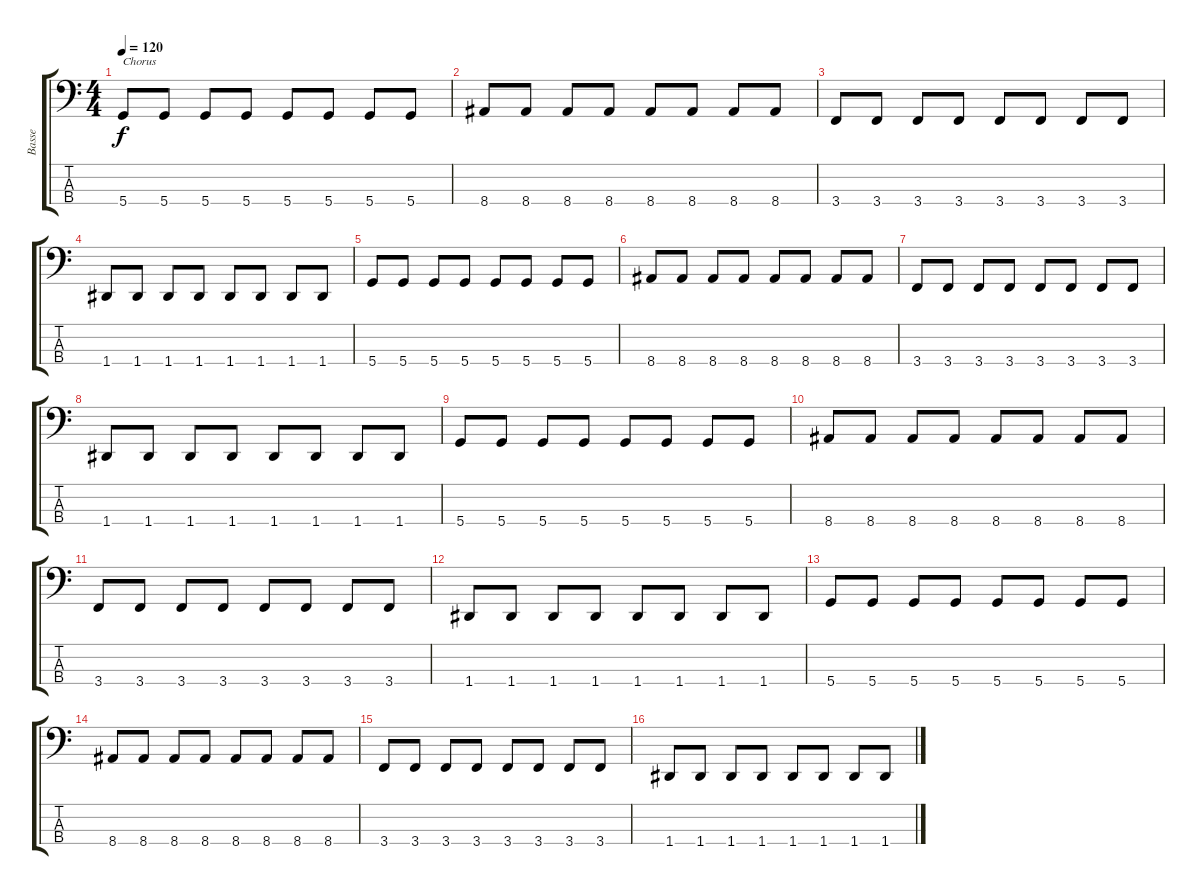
\track ("Basse" "Basse") {instrument electricbassfinger}
\staff {score tabs}
\tuning (G2 D2 A1 D1) {hide}
\ts (4 4)
\tempo 120
\clef f4
\ks c
5.4.8{txt "Chorus" dy f} 5.4.8 5.4.8 5.4.8 5.4.8 5.4.8 5.4.8 5.4.8 |
8.4.8 8.4.8 8.4.8 8.4.8 8.4.8 8.4.8 8.4.8 8.4.8 |
3.4.8 3.4.8 3.4.8 3.4.8 3.4.8 3.4.8 3.4.8 3.4.8 |
1.4.8 1.4.8 1.4.8 1.4.8 1.4.8 1.4.8 1.4.8 1.4.8 |
5.4.8 5.4.8 5.4.8 5.4.8 5.4.8 5.4.8 5.4.8 5.4.8 |
8.4.8 8.4.8 8.4.8 8.4.8 8.4.8 8.4.8 8.4.8 8.4.8 |
3.4.8 3.4.8 3.4.8 3.4.8 3.4.8 3.4.8 3.4.8 3.4.8 |
1.4.8 1.4.8 1.4.8 1.4.8 1.4.8 1.4.8 1.4.8 1.4.8 |
5.4.8 5.4.8 5.4.8 5.4.8 5.4.8 5.4.8 5.4.8 5.4.8 |
8.4.8 8.4.8 8.4.8 8.4.8 8.4.8 8.4.8 8.4.8 8.4.8 |
3.4.8 3.4.8 3.4.8 3.4.8 3.4.8 3.4.8 3.4.8 3.4.8 |
1.4.8 1.4.8 1.4.8 1.4.8 1.4.8 1.4.8 1.4.8 1.4.8 |
5.4.8 5.4.8 5.4.8 5.4.8 5.4.8 5.4.8 5.4.8 5.4.8 |
8.4.8 8.4.8 8.4.8 8.4.8 8.4.8 8.4.8 8.4.8 8.4.8 |
3.4.8 3.4.8 3.4.8 3.4.8 3.4.8 3.4.8 3.4.8 3.4.8 |
1.4.8 1.4.8 1.4.8 1.4.8 1.4.8 1.4.8 1.4.8 1.4.8
